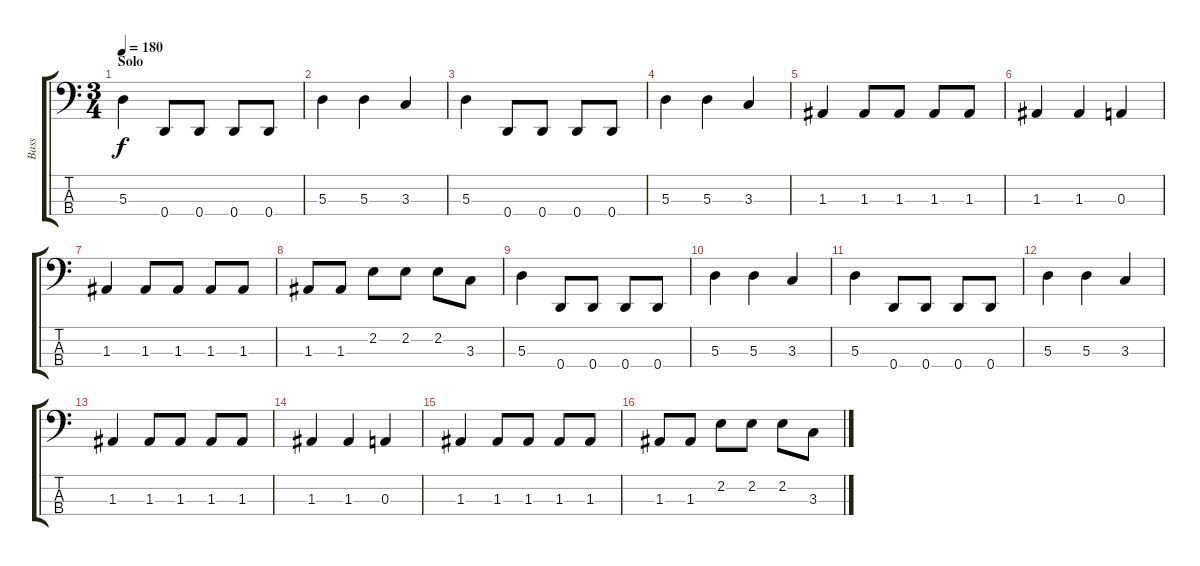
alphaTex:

\track ("Bass" "Bass") {instrument electricbassfinger}
\staff {score tabs}
\tuning (G2 D2 A1 D1) {hide}
\ts (3 4)
\section ("" "Solo")
\tempo 180
\clef f4
\ks c
5.3.4{dy f} 0.4.8 0.4.8 0.4.8 0.4.8 |
5.3.4 5.3.4 3.3.4 |
5.3.4 0.4.8 0.4.8 0.4.8 0.4.8 |
5.3.4 5.3.4 3.3.4 |
1.3.4 1.3.8 1.3.8 1.3.8 1.3.8 |
1.3.4 1.3.4 0.3.4 |
1.3.4 1.3.8 1.3.8 1.3.8 1.3.8 |
1.3.8 1.3.8 2.2.8 2.2.8 2.2.8 3.3.8 |
5.3.4 0.4.8 0.4.8 0.4.8 0.4.8 |
5.3.4 5.3.4 3.3.4 |
5.3.4 0.4.8 0.4.8 0.4.8 0.4.8 |
5.3.4 5.3.4 3.3.4 |
1.3.4 1.3.8 1.3.8 1.3.8 1.3.8 |
1.3.4 1.3.4 0.3.4 |
1.3.4 1.3.8 1.3.8 1.3.8 1.3.8 |
1.3.8 1.3.8 2.2.8 2.2.8 2.2.8 3.3.8
